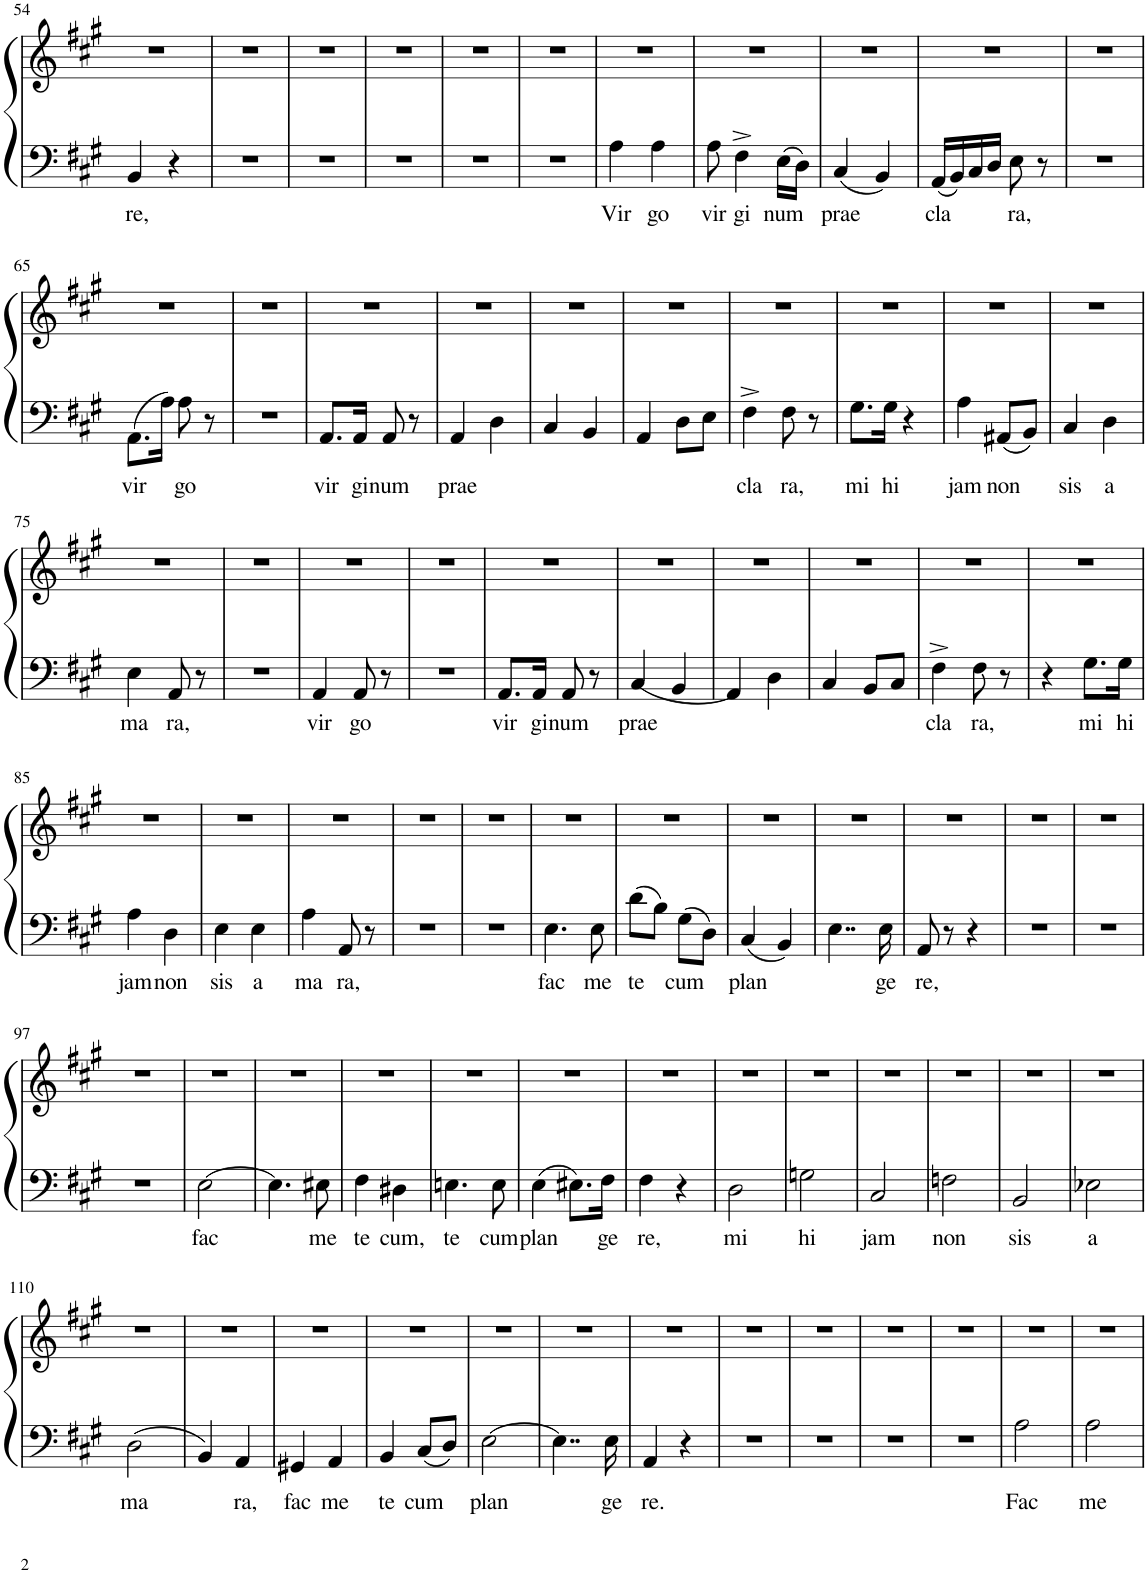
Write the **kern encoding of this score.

**kern	**text	**kern
*part1	*part1	*part1
*staff2	*staff2	*staff1
*I"Piano	*	*
*I'Pno.	*	*
!!LO:PB:g=z
*clefF4	*	*clefG2
*k[f#c#g#]	*	*k[f#c#g#]
*M2/4	*	*M2/4
=54	=54	=54
!	!LO:LY:b	!
4BB/	re,	2r
4r	.	.
=55	=55	=55
2r	.	2r
=56	=56	=56
2r	.	2r
=57	=57	=57
2r	.	2r
=58	=58	=58
2r	.	2r
=59	=59	=59
2r	.	2r
=60	=60	=60
!	!LO:LY:b	!
4A\	Vir	2r
!	!LO:LY:b	!
4A\	go	.
=61	=61	=61
!	!LO:LY:b	!
8A\	vir	2r
!	!LO:LY:b	!
4F#^\	gi	.
!	!LO:LY:b	!
16E\LL	num	.
16D\JJ	.	.
=62	=62	=62
!	!LO:LY:b	!
4C#/	prae	2r
4BB/	.	.
=63	=63	=63
!	!LO:LY:b	!
16AA/LL	cla	2r
16BB/	.	.
16C#/	.	.
16D/JJ	.	.
!	!LO:LY:b	!
8E\	ra,	.
8r	.	.
=64	=64	=64
2r	.	2r
!!LO:LB:g=z
=65	=65	=65
!	!LO:LY:b	!
8.AA\L	vir	2r
16A\Jk	.	.
!	!LO:LY:b	!
8A\	go	.
8r	.	.
=66	=66	=66
2r	.	2r
=67	=67	=67
!	!LO:LY:b	!
8.AA/L	vir	2r
!	!LO:LY:b	!
16AA/Jk	gi	.
!	!LO:LY:b	!
8AA/	num	.
8r	.	.
=68	=68	=68
!	!LO:LY:b	!
4AA/	prae	2r
4D\	.	.
=69	=69	=69
4C#/	.	2r
4BB/	.	.
=70	=70	=70
4AA/	.	2r
8D\L	.	.
8E\J	.	.
=71	=71	=71
!	!LO:LY:b	!
4F#^\	cla	2r
!	!LO:LY:b	!
8F#\	ra,	.
8r	.	.
=72	=72	=72
!	!LO:LY:b	!
8.G#\L	mi	2r
!	!LO:LY:b	!
16G#\Jk	hi	.
4r	.	.
=73	=73	=73
!	!LO:LY:b	!
4A\	jam	2r
!	!LO:LY:b	!
8AA#X/L	non	.
8BB/J	.	.
=74	=74	=74
!	!LO:LY:b	!
4C#/	sis	2r
!	!LO:LY:b	!
4D\	a	.
!!LO:LB:g=z
=75	=75	=75
!	!LO:LY:b	!
4E\	ma	2r
!	!LO:LY:b	!
8AA/	ra,	.
8r	.	.
=76	=76	=76
2r	.	2r
=77	=77	=77
!	!LO:LY:b	!
4AA/	vir	2r
!	!LO:LY:b	!
8AA/	go	.
8r	.	.
=78	=78	=78
2r	.	2r
=79	=79	=79
!	!LO:LY:b	!
8.AA/L	vir	2r
!	!LO:LY:b	!
16AA/Jk	gi	.
!	!LO:LY:b	!
8AA/	num	.
8r	.	.
=80	=80	=80
!	!LO:LY:b	!
4C#/	prae	2r
4BB/	.	.
=81	=81	=81
4AA/	.	2r
4D\	.	.
=82	=82	=82
4C#/	.	2r
8BB/L	.	.
8C#/J	.	.
=83	=83	=83
!	!LO:LY:b	!
4F#^\	cla	2r
!	!LO:LY:b	!
8F#\	ra,	.
8r	.	.
=84	=84	=84
4r	.	2r
!	!LO:LY:b	!
8.G#\L	mi	.
!	!LO:LY:b	!
16G#\Jk	hi	.
!!LO:LB:g=z
=85	=85	=85
!	!LO:LY:b	!
4A\	jam	2r
!	!LO:LY:b	!
4D\	non	.
=86	=86	=86
!	!LO:LY:b	!
4E\	sis	2r
!	!LO:LY:b	!
4E\	a	.
=87	=87	=87
!	!LO:LY:b	!
4A\	ma	2r
!	!LO:LY:b	!
8AA/	ra,	.
8r	.	.
=88	=88	=88
2r	.	2r
=89	=89	=89
2r	.	2r
=90	=90	=90
!	!LO:LY:b	!
4.E\	fac	2r
!	!LO:LY:b	!
8E\	me	.
=91	=91	=91
!	!LO:LY:b	!
8d\L	te	2r
8B\J	.	.
!	!LO:LY:b	!
8G#\L	cum	.
8D\J	.	.
=92	=92	=92
!	!LO:LY:b	!
4C#/	plan	2r
4BB/	.	.
=93	=93	=93
4..E\	.	2r
!	!LO:LY:b	!
16E\	ge	.
=94	=94	=94
!	!LO:LY:b	!
8AA/	re,	2r
8r	.	.
4r	.	.
=95	=95	=95
2r	.	2r
=96	=96	=96
2r	.	2r
!!LO:LB:g=z
=97	=97	=97
2r	.	2r
=98	=98	=98
!	!LO:LY:b	!
[2E\	fac	2r
=99	=99	=99
4.E\]	.	2r
!	!LO:LY:b	!
8E#X\	me	.
=100	=100	=100
!	!LO:LY:b	!
4F#\	te	2r
!	!LO:LY:b	!
4D#X\	cum,	.
=101	=101	=101
!	!LO:LY:b	!
4.En\	te	2r
!	!LO:LY:b	!
8E\	cum	.
=102	=102	=102
!	!LO:LY:b	!
4E\	plan	2r
8.E#X\L	.	.
!	!LO:LY:b	!
16F#\Jk	ge	.
=103	=103	=103
!	!LO:LY:b	!
4F#\	re,	2r
4r	.	.
=104	=104	=104
!	!LO:LY:b	!
2D\	mi	2r
=105	=105	=105
!	!LO:LY:b	!
2Gn\	hi	2r
=106	=106	=106
!	!LO:LY:b	!
2C#/	jam	2r
=107	=107	=107
!	!LO:LY:b	!
2Fn\	non	2r
=108	=108	=108
!	!LO:LY:b	!
2BB/	sis	2r
=109	=109	=109
!	!LO:LY:b	!
2E-X\	a	2r
!!LO:LB:g=z
=110	=110	=110
!	!LO:LY:b	!
2D\	ma	2r
=111	=111	=111
4BB/	.	2r
!	!LO:LY:b	!
4AA/	ra,	.
=112	=112	=112
!	!LO:LY:b	!
4GG#X/	fac	2r
!	!LO:LY:b	!
4AA/	me	.
=113	=113	=113
!	!LO:LY:b	!
4BB/	te	2r
!	!LO:LY:b	!
8C#/L	cum	.
8D/J	.	.
=114	=114	=114
!	!LO:LY:b	!
[2E\	plan	2r
=115	=115	=115
4..E\]	.	2r
!	!LO:LY:b	!
16E\	ge	.
=116	=116	=116
!	!LO:LY:b	!
4AA/	re.	2r
4r	.	.
=117	=117	=117
2r	.	2r
=118	=118	=118
2r	.	2r
=119	=119	=119
2r	.	2r
=120	=120	=120
2r	.	2r
=121	=121	=121
!	!LO:LY:b	!
2A\	Fac	2r
=122	=122	=122
!	!LO:LY:b	!
2A\	me	2r
=	=	=
*-	*-	*-
